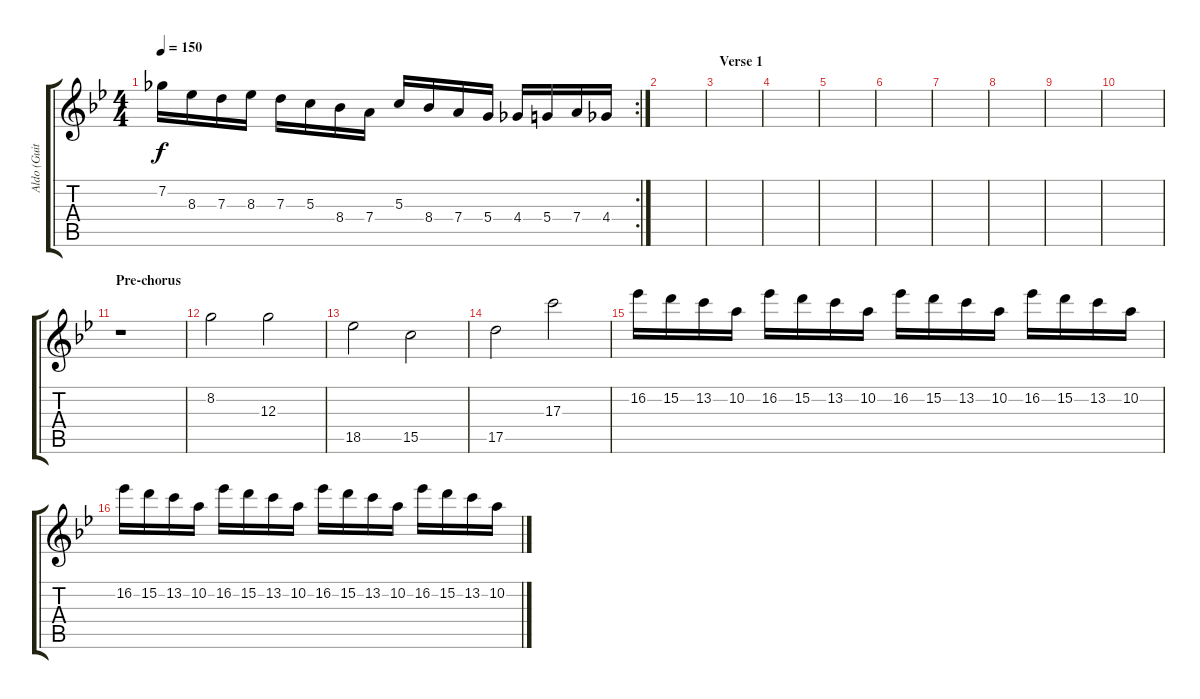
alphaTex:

\track ("Aldo (Guitar I)" "Aldo (Guit") {instrument distortionguitar}
\staff {score tabs}
\tuning (E4 B3 G3 D3 A2 E2) {hide}
\rc 2
\ts (4 4)
\tempo 150
\clef g2
\ks gminor
7.2.16{dy f} 8.3.16 7.3.16 8.3.16 7.3.16 5.3.16 8.4.16 7.4.16 5.3.16 8.4.16 7.4.16 5.4.16 4.4.16 5.4.16 7.4.16 4.4.16 |
|
\section ("" "Verse 1")
|
|
|
|
|
|
|
|
\section ("" "Pre-chorus")
r.1{volume 8} |
8.2.2 12.3.2 |
18.5.2 15.5.2 |
17.5.2 17.3.2 |
16.2.16{volume 10} 15.2.16 13.2.16 10.2.16 16.2.16 15.2.16 13.2.16 10.2.16 16.2.16 15.2.16 13.2.16 10.2.16 16.2.16 15.2.16 13.2.16 10.2.16 |
16.2.16 15.2.16 13.2.16 10.2.16 16.2.16 15.2.16 13.2.16 10.2.16 16.2.16 15.2.16 13.2.16 10.2.16 16.2.16 15.2.16 13.2.16 10.2.16
